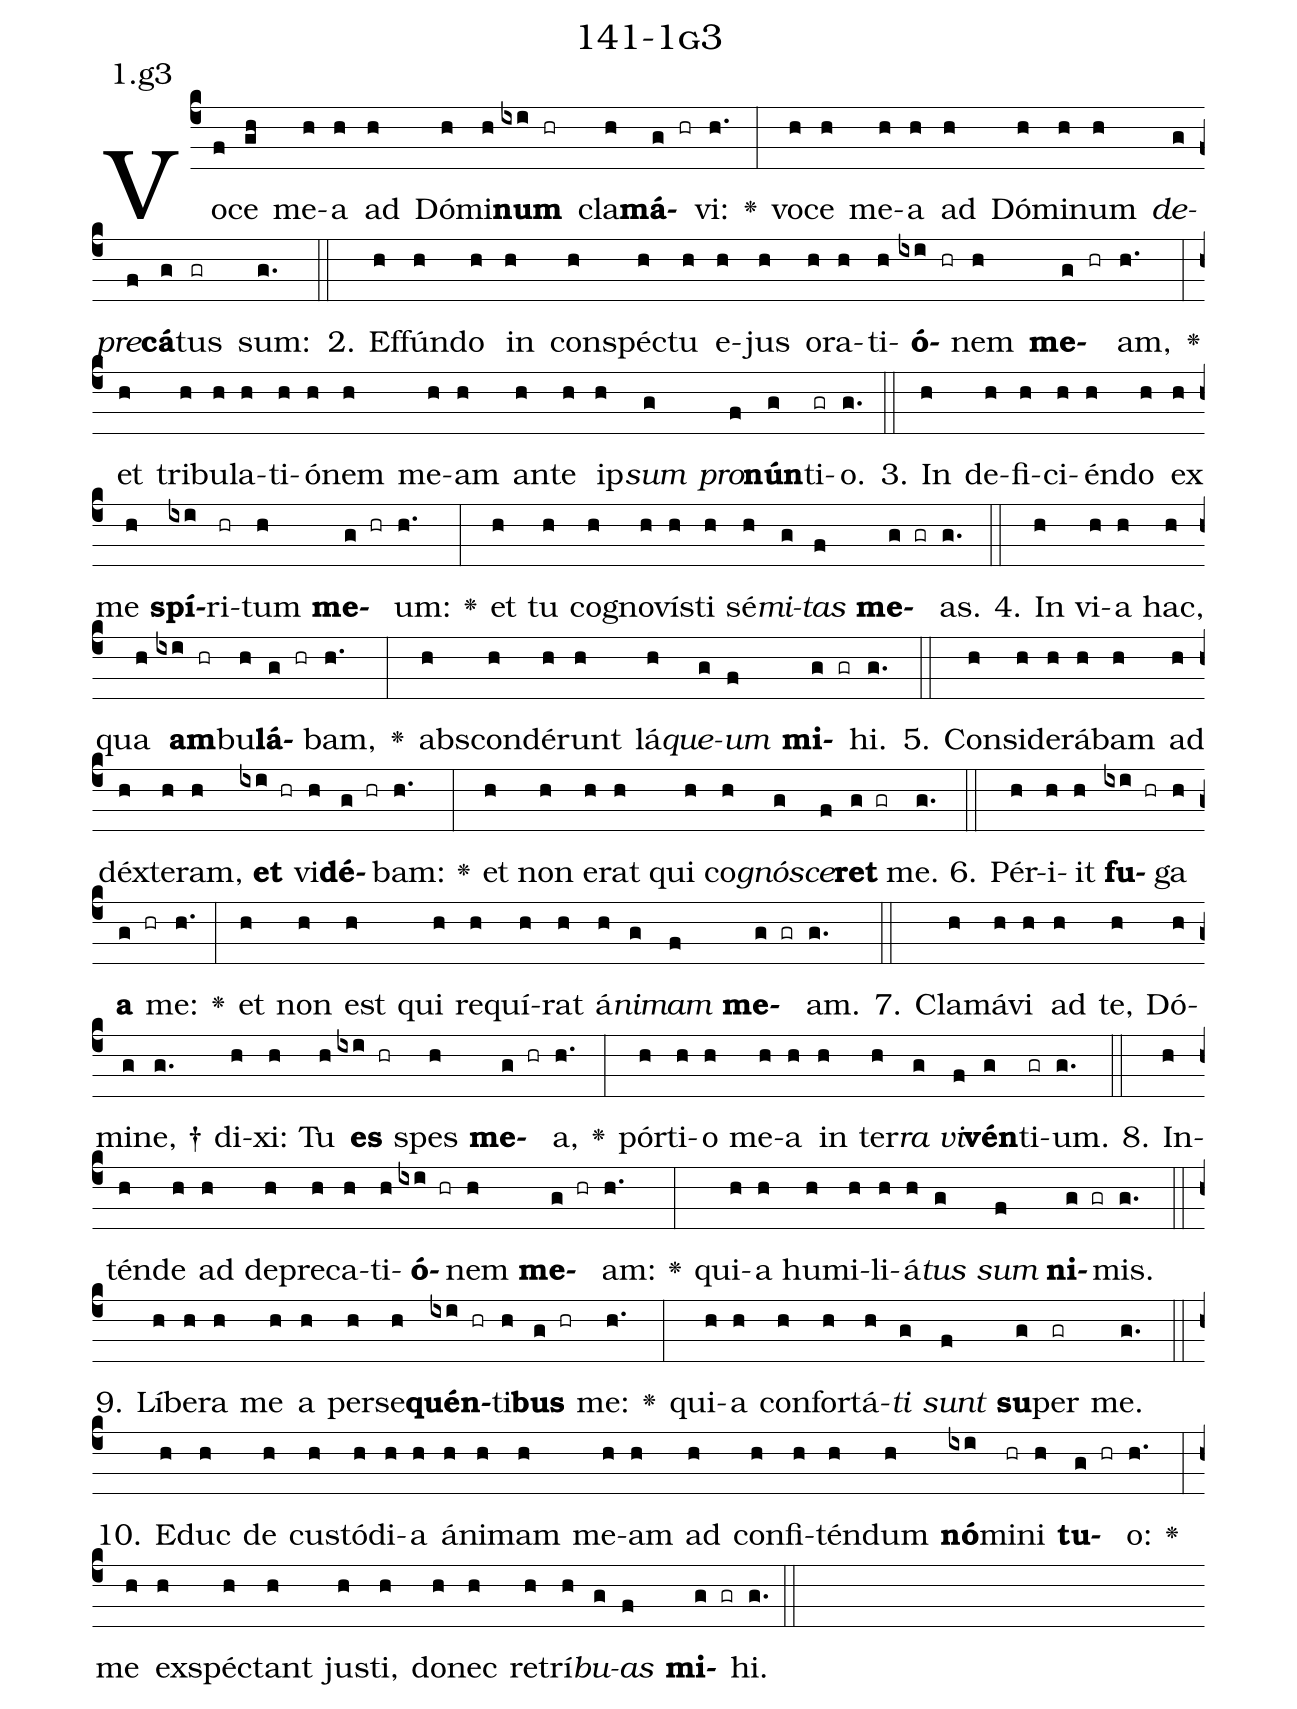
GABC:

name: 141-1g3;
annotation: 1.g3;
%%
(c4)Vo(f)ce(gh) me(h)a(h) ad(h) Dó(h)mi(h)<b>num</b>(ixi hr) cla(h)<b>má</b>(g hr)vi:(h.) <v>\greheightstar</v>(:) vo(h)ce(h) me(h)a(h) ad(h) Dó(h)mi(h)num(h) <i>de</i>(g)<i>pre</i>(f)<b>cá</b>(g)tus(gr) sum:(g.) (::)
2. Ef(h)fún(h)do(h) in(h) con(h)spéc(h)tu(h) e(h)jus(h) o(h)ra(h)ti(h)<b>ó</b>(ixi hr)nem(h) <b>me</b>(g hr)am,(h.) <v>\greheightstar</v>(:) et(h) tri(h)bu(h)la(h)ti(h)ó(h)nem(h) me(h)am(h) an(h)te(h) ip(h)<i>sum</i>(g) <i>pro</i>(f)<b>nún</b>(g)ti(gr)o.(g.) (::)
3. In(h) de(h)fi(h)ci(h)én(h)do(h) ex(h) me(h) <b>spí</b>(ixi)ri(hr)tum(h) <b>me</b>(g hr)um:(h.) <v>\greheightstar</v>(:) et(h) tu(h) co(h)gno(h)vís(h)ti(h) sé(h)<i>mi</i>(g)<i>tas</i>(f) <b>me</b>(g gr)as.(g.) (::)
4. In(h) vi(h)a(h) hac,(h) qua(h) <b>am</b>(ixi hr)bu(h)<b>lá</b>(g hr)bam,(h.) <v>\greheightstar</v>(:) abs(h)con(h)dé(h)runt(h) lá(h)<i>que</i>(g)<i>um</i>(f) <b>mi</b>(g gr)hi.(g.) (::)
5. Con(h)si(h)de(h)rá(h)bam(h) ad(h) déx(h)te(h)ram,(h) <b>et</b>(ixi hr) vi(h)<b>dé</b>(g hr)bam:(h.) <v>\greheightstar</v>(:) et(h) non(h) e(h)rat(h) qui(h) co(h)<i>gnó</i>(g)<i>sce</i>(f)<b>ret</b>(g gr) me.(g.) (::)
6. Pér(h)i(h)it(h) <b>fu</b>(ixi hr)ga(h) <b>a</b>(g hr) me:(h.) <v>\greheightstar</v>(:) et(h) non(h) est(h) qui(h) re(h)quí(h)rat(h) á(h)<i>ni</i>(g)<i>mam</i>(f) <b>me</b>(g gr)am.(g.) (::)
7. Cla(h)má(h)vi(h) ad(h) te,(h) Dó(h)mi(g)ne, †(g.) di(h)xi:(h) Tu(h) <b>es</b>(ixi hr) spes(h) <b>me</b>(g hr)a,(h.) <v>\greheightstar</v>(:) pór(h)ti(h)o(h) me(h)a(h) in(h) ter(h)<i>ra</i>(g) <i>vi</i>(f)<b>vén</b>(g)ti(gr)um.(g.) (::)
8. In(h)tén(h)de(h) ad(h) de(h)pre(h)ca(h)ti(h)<b>ó</b>(ixi hr)nem(h) <b>me</b>(g hr)am:(h.) <v>\greheightstar</v>(:) qui(h)a(h) hu(h)mi(h)li(h)á(h)<i>tus</i>(g) <i>sum</i>(f) <b>ni</b>(g gr)mis.(g.) (::)
9. Lí(h)be(h)ra(h) me(h) a(h) per(h)se(h)<b>quén</b>(ixi hr)ti(h)<b>bus</b>(g hr) me:(h.) <v>\greheightstar</v>(:) qui(h)a(h) con(h)for(h)tá(h)<i>ti</i>(g) <i>sunt</i>(f) <b>su</b>(g)per(gr) me.(g.) (::)
10. E(h)duc(h) de(h) cus(h)tó(h)di(h)a(h) á(h)ni(h)mam(h) me(h)am(h) ad(h) con(h)fi(h)tén(h)dum(h) <b>nó</b>(ixi)mi(hr)ni(h) <b>tu</b>(g hr)o:(h.) <v>\greheightstar</v>(:) me(h) ex(h)spéc(h)tant(h) jus(h)ti,(h) do(h)nec(h) re(h)trí(h)<i>bu</i>(g)<i>as</i>(f) <b>mi</b>(g gr)hi.(g.) (::)
